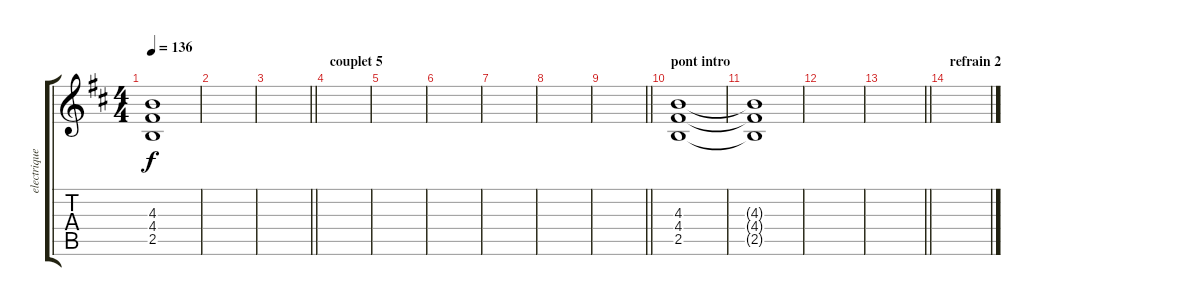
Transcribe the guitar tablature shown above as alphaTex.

\track ("electrique" "electrique") {instrument distortionguitar}
\staff {score tabs}
\tuning (E4 B3 G3 D3 A2 E2) {hide}
\ts (4 4)
\tempo 136
\clef g2
\ks d
(4.3{t} 4.4{t} 2.5{t}).1{dy f} |
|
\barLineRight lightlight
|
\section ("" "couplet 5")
|
|
|
|
|
\barLineRight lightlight
|
\section ("" "pont intro")
(4.3 4.4 2.5).1 |
(4.3{t} 4.4{t} 2.5{t}).1 |
|
\barLineRight lightlight
|
\section ("" "refrain 2")
